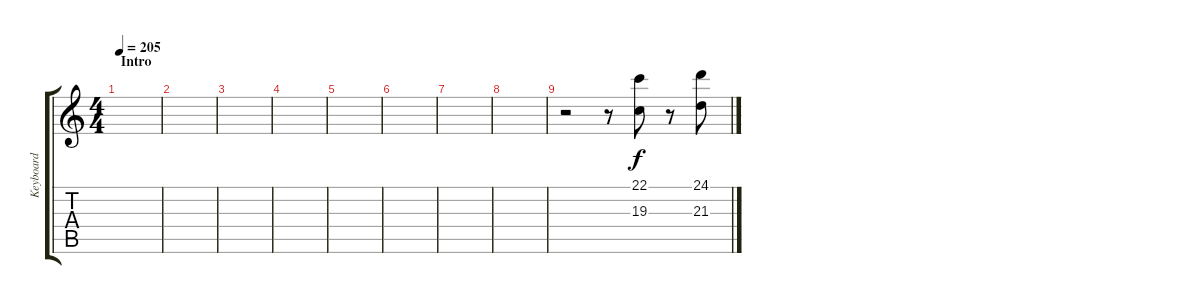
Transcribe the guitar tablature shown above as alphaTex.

\track ("Keyboard" "Keyboard") {instrument stringensemble1}
\staff {score tabs}
\tuning (D4 A3 F3 C3 G2 D2) {hide}
\ts (4 4)
\section ("" "Intro")
\tempo 205
\clef g2
\ks c
|
|
|
|
|
|
|
|
r.2 r.8 (22.1 19.3).8{instrument orchestrahit} r.8 (24.1 21.3).8
